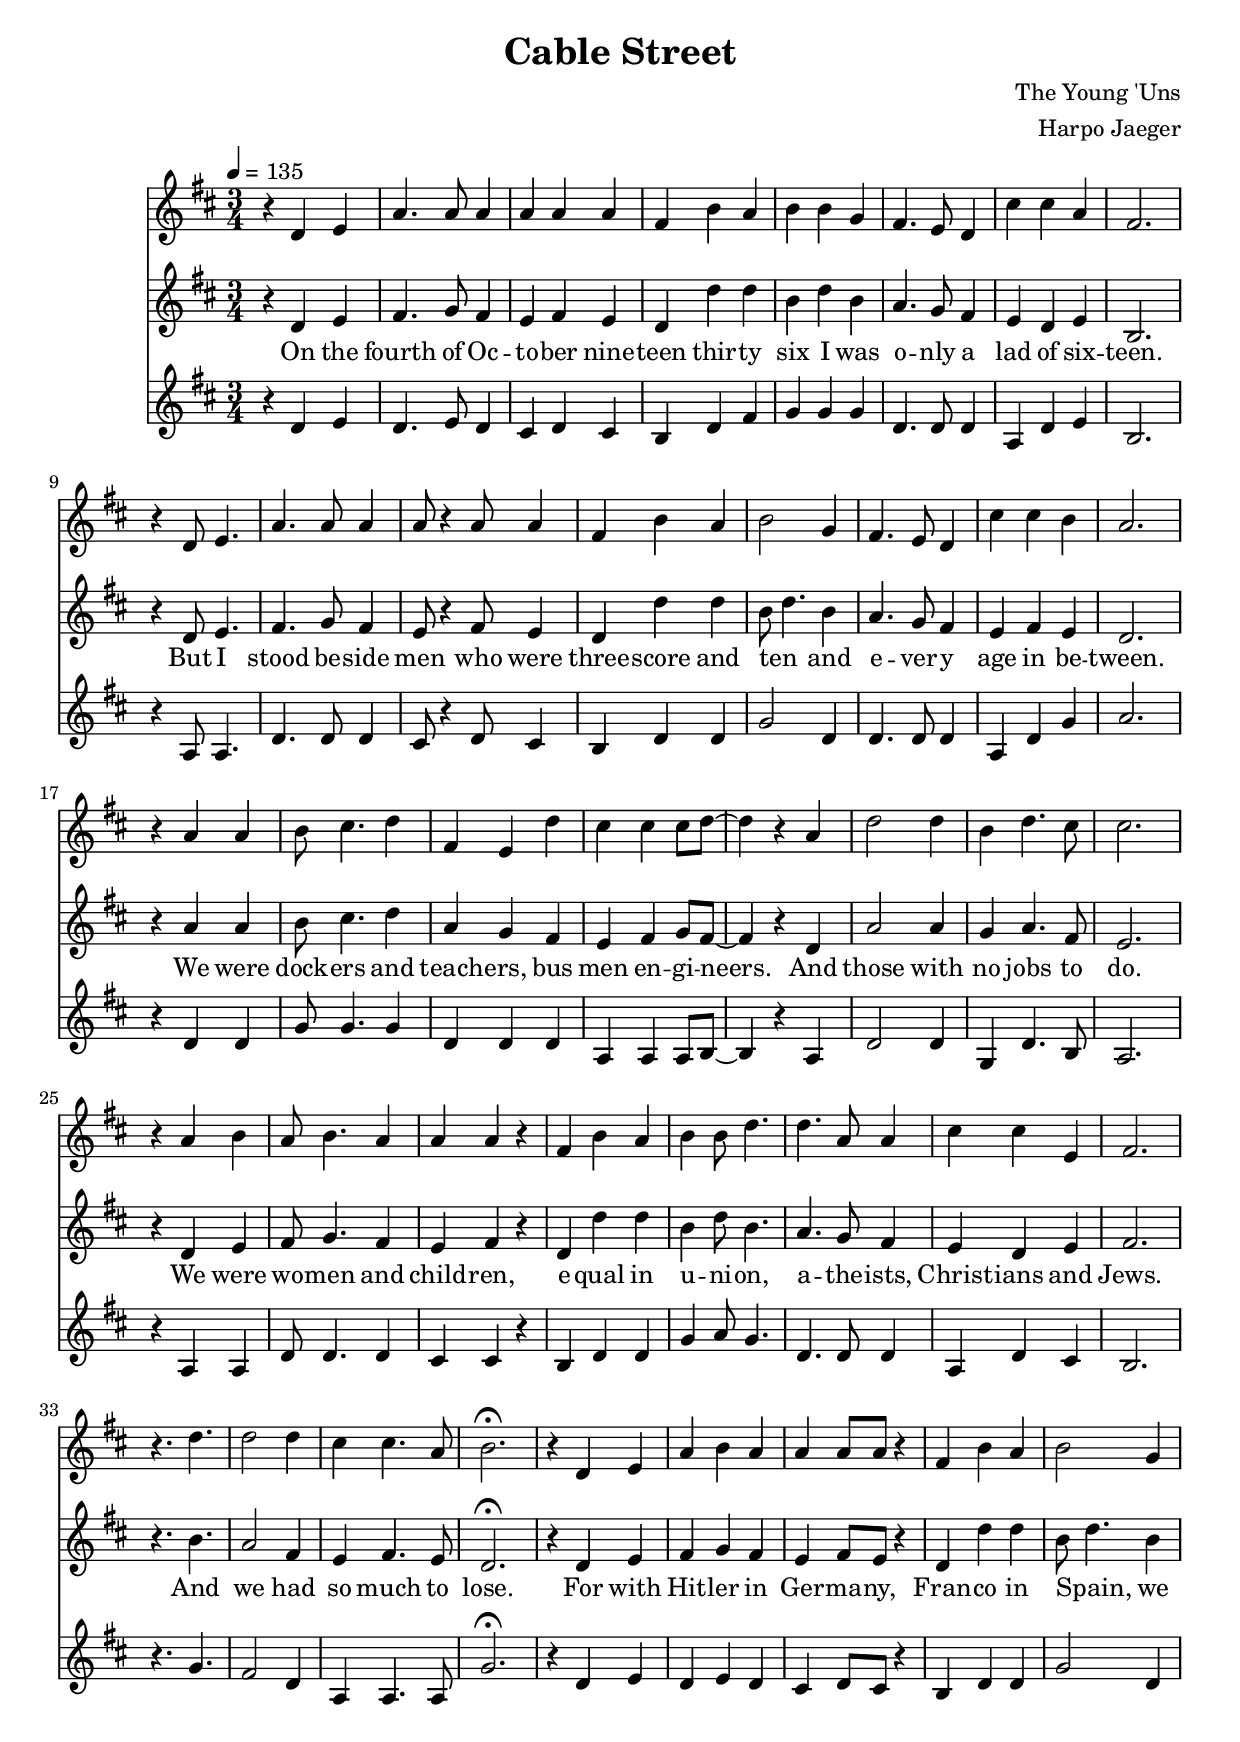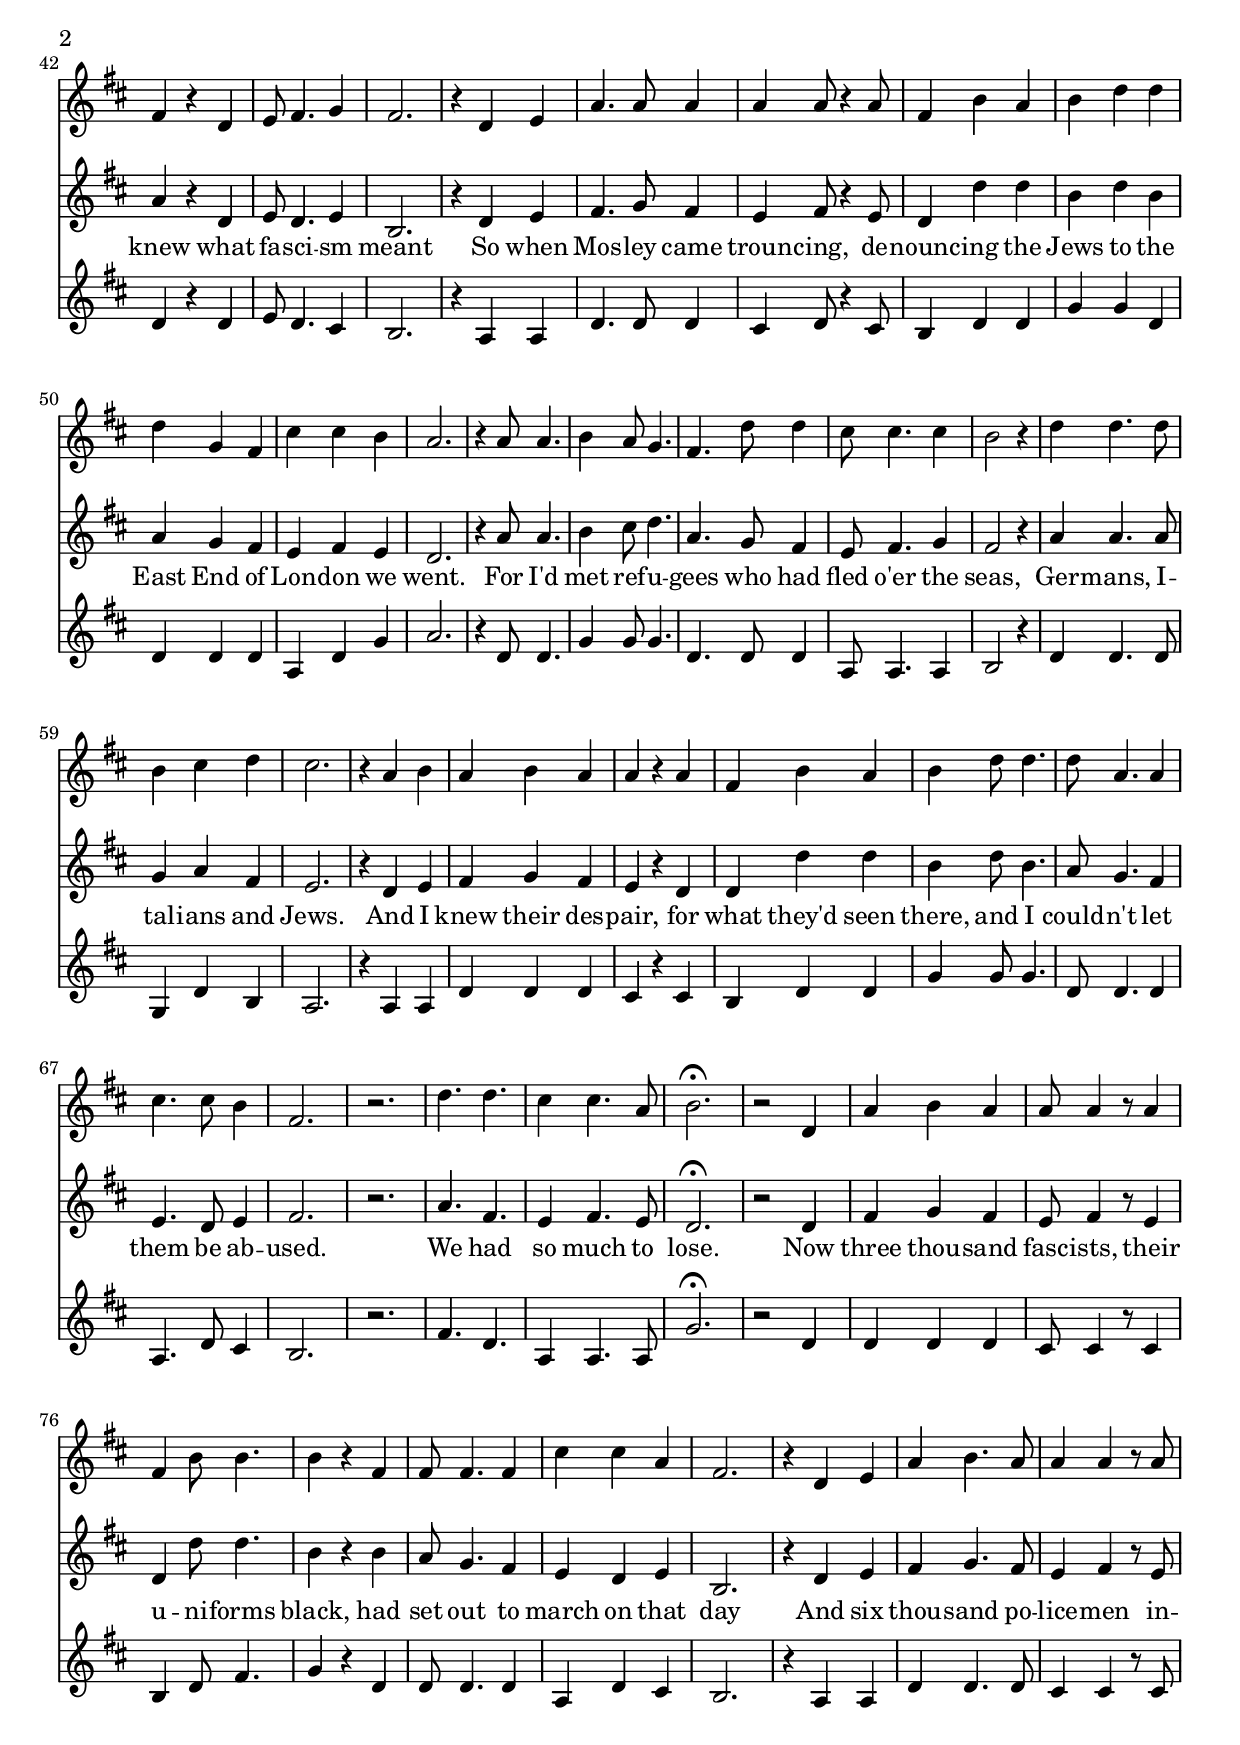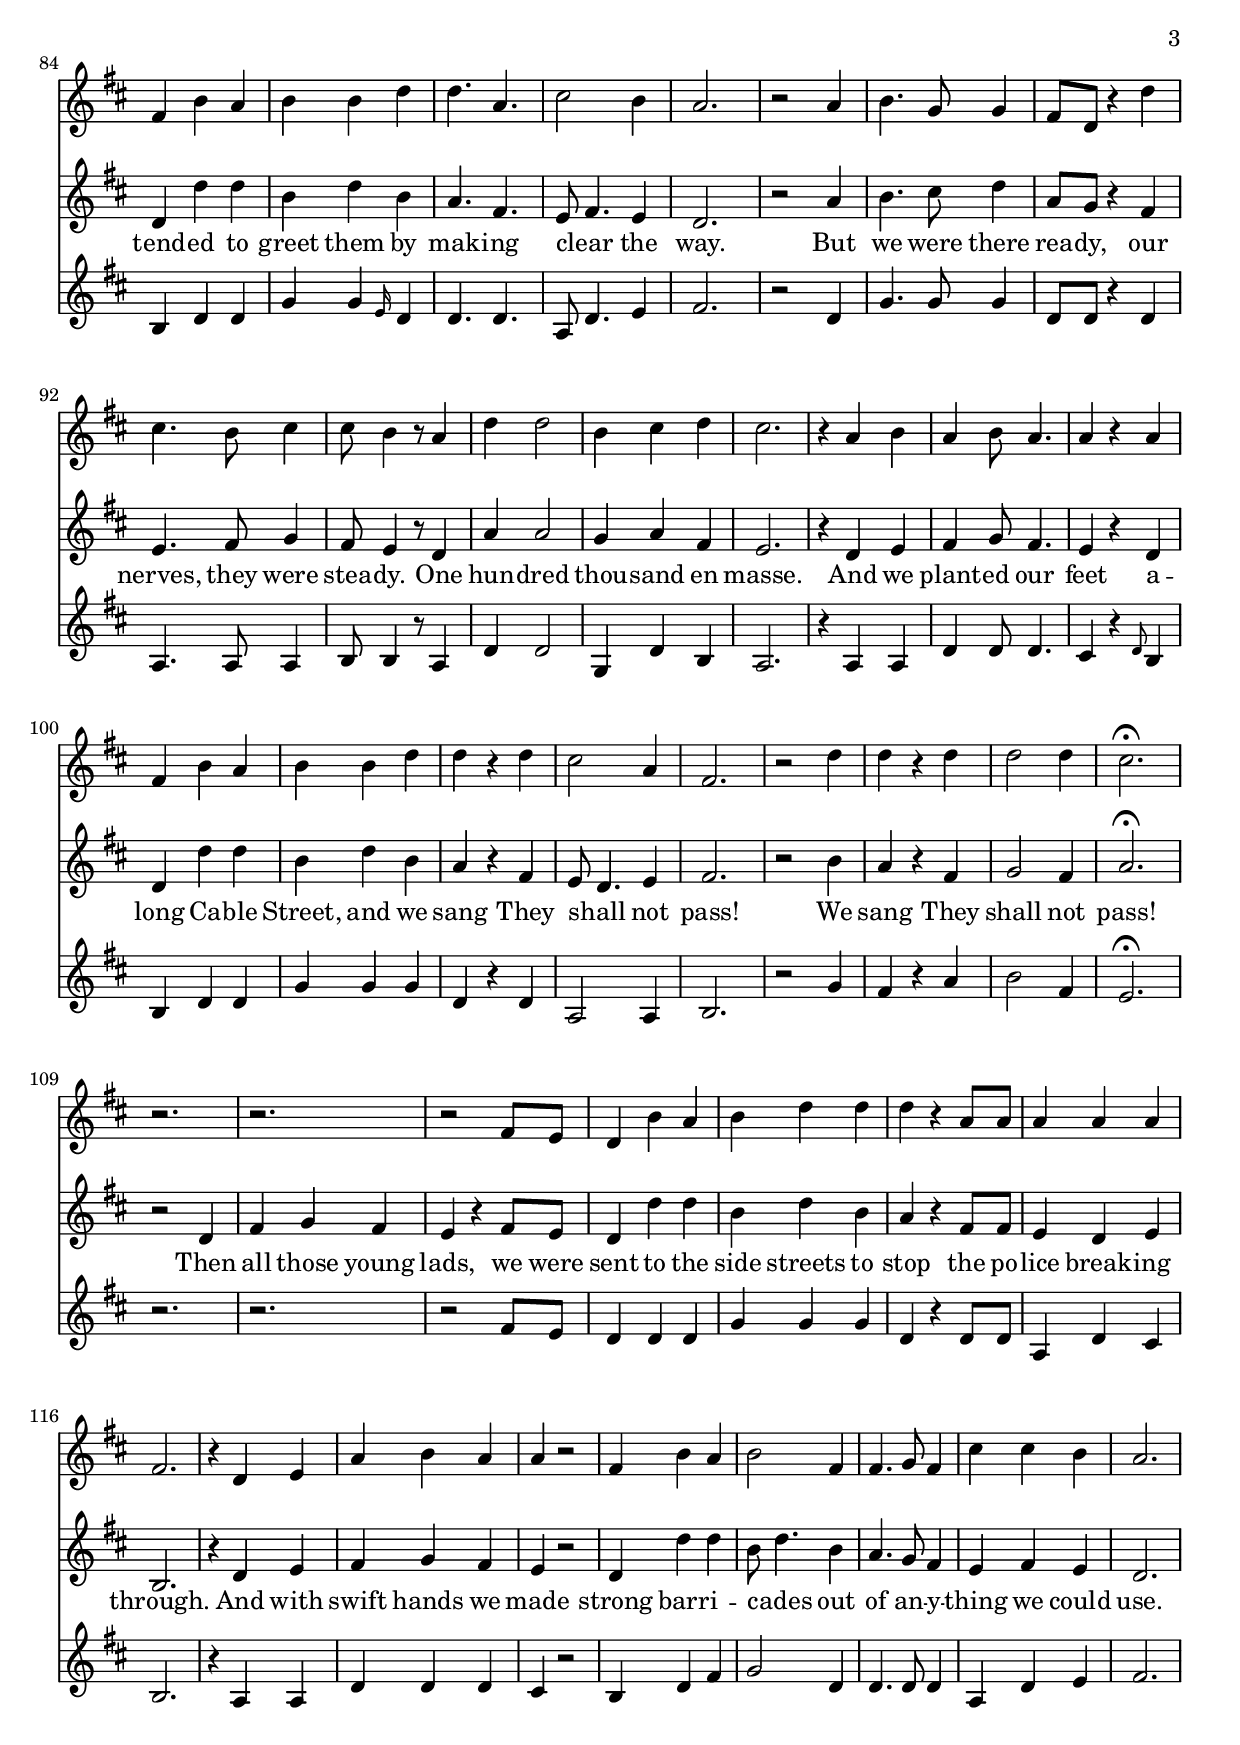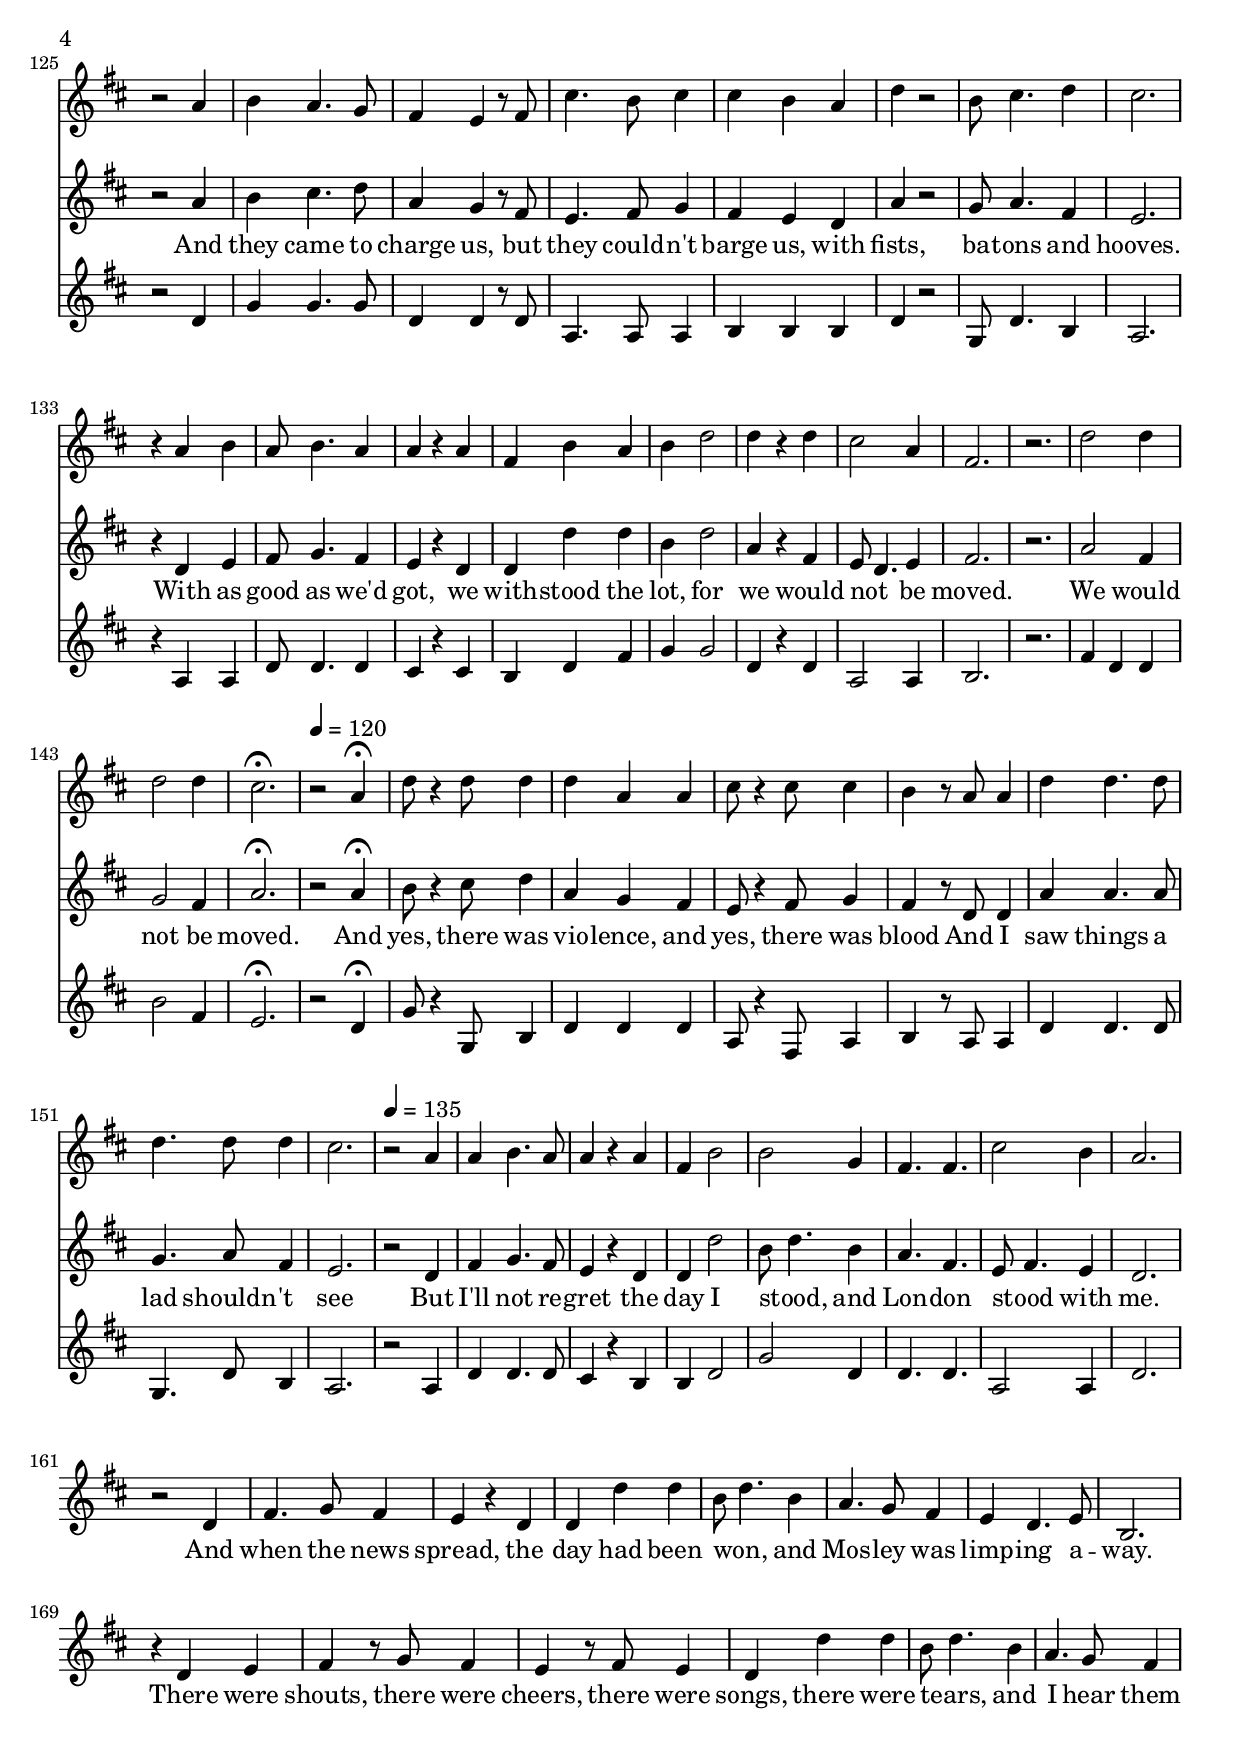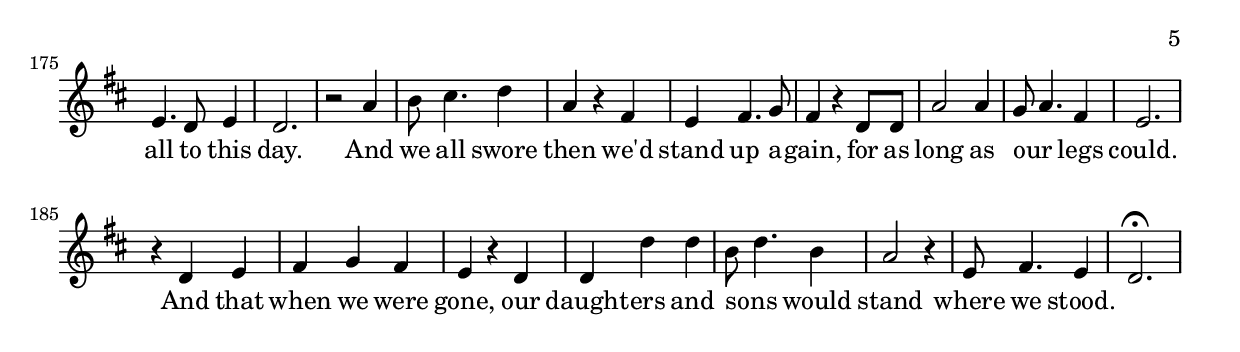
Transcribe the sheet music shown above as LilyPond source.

\version "2.18.2"
\header {
  title = "Cable Street"
  composer = "The Young 'Uns"
  arranger = "Harpo Jaeger"
}

verseone = \lyricmode {
  On the fourth of Oc -- to -- ber nine -- teen thir -- ty six I was o -- nly a lad of six -- teen. 
  But I stood be -- side men who were three -- score and ten and e -- ver -- y age in be -- tween.
  We were dock -- ers and teach -- ers, bus men en -- gi -- neers. And those with no jobs to do.
  We were wo -- men and child -- ren, e -- qual in u -- ni -- on, a -- the -- ists, Christ -- ians and Jews.
  And we had so much to lose.
}

versetwo = \lyricmode {
  For with Hit -- ler in Ger -- ma -- ny, Fran -- co in Spain, we knew what fa -- sci -- sm meant
  So when Mos -- ley came troun -- cing, de -- nounc -- ing the Jews to the East End of Lon -- don we went.
  For I'd met ref -- u -- gees who had fled o'er the seas, Ger -- mans, I -- tal -- ians and Jews.
  And I knew their des -- pair, for what they'd seen there, and I could -- n't let them be ab -- used.
  We had so much to lose.
}

versethree = \lyricmode {
  Now three thou -- sand fasc -- ists, their u -- ni -- forms black, had set out to march on that day
  And six thou -- sand po -- lice -- men in -- tend -- ed to greet them by mak -- ing clear the way.
  But we were there rea -- dy, our nerves, they were stea -- dy. One hun -- dred thou -- sand en masse.
  And we plant -- ed our feet a -- long Ca -- ble Street, and we sang They shall not pass!
  We sang They shall not pass!
}

versefour = \lyricmode {
  Then all those young lads, we were sent to the side streets to stop the po -- lice break -- ing through.
  And with swift hands we made strong barr -- i -- cades out of an -- y -- thing we could use.
  And they came to charge us, but they could -- n't barge us, with fists, ba -- tons and hooves.
  With as good as we'd got, we with -- stood the lot, for we would not be moved.
  We would not be moved.
}

bridge = \lyricmode {
  And yes, there was vio -- lence, and yes, there was blood
  And I saw things a lad shouldn -- 't see
  But I'll not re -- gret the day I stood, and Lon -- don stood with me.
}

versefive = \lyricmode {
  And when the news spread, the day had been won, and Mos -- ley was limp -- ing a -- way.
  There were shouts, there were cheers, there were songs, there were tears, and I hear them all to this day.
  And we all swore then we'd stand up a -- gain, for as long as our legs could.
  And that when we were gone, our daught -- ers and sons would stand where we stood.
}

\score {
<<
\relative c'
\new Voice = alto {
  \key d \major
  r4 d e a4. a8 a4 a a a fis b a b b g fis4. e8 d4 cis' cis a fis2.
  r4 d8 e4. a4. a8 a4 a8 r4 a8 a4 fis b a b2 g4 fis4. e8 d4 cis' cis b a2.
  r4 a a b8 cis4. d4 fis, e d' cis cis cis8 d~d4 r4 a d2 d4 b d4. cis8 cis 2.
  r4 a4 b a8 b4. a4 a a r fis b a b b8 d4. d a8 a4 cis cis e, fis2.
  r4. d'4. d2 d4 cis4 cis4. a8 b2.\fermata

  r4 d, e a4 b a a a8 a r4 fis b a b2 g4 fis r4 d e8 fis4. g4 fis2.
  r4 d e a4. a8 a4 a a8 r4 a8 fis4 b a b d d d g, fis cis' cis b a2.
  r4 a8 a4. b4 a8 g4. fis4. d'8 d4 cis8 cis4. cis4 b2 r4 d d4. d8 b4 cis d cis2.
  r4 a4 b a b a a r a fis b a b d8 d4. d8 a4. a4 cis4. cis8 b4 fis2.
  r2. d'4. d cis4 cis4. a8 b2.\fermata

  r2 d,4 a' b a a8 a4 r8 a4 fis b8 b4. b4 r fis fis8 fis4. fis4 cis' cis a fis2.
  r4 d e a b4. a8 a4 a r8 a fis4 b a b b d d4. a cis2 b4 a2.
  r2 a4 b4. g8 g4 fis8 d r4 d' cis4. b8 cis4 cis8 b4 r8 a4 d d2 b4 cis d cis2.
  r4 a b a b8 a4. a4 r a fis b a b b d d r d cis2 a4 fis2.
  r2 d'4 d r d d2 d4 cis2.\fermata

  r2. r2. r2 fis,8 e d4 b' a b d d d r a8 a a4 a a fis2.
  r4 d e a b a a r2 fis4 b a b2 fis4 fis4. g8 fis4 cis' cis b a2.
  r2 a4 b a4. g8 fis4 e r8 fis cis'4. b8 cis4 cis b a d r2 b8 cis4. d4 cis2.
  r4 a b a8 b4. a4 a r a fis b a b d2 d4 r d cis2 a4 fis2.
  r2. d'2 d4 d2 d4 cis2.\fermata

  r2 a4\fermata d8 r4 d8 d4 d a a cis8 r4 cis8 cis4 b4
  r8 a8 a4 d4 d4. d8 d4. d8 d4 cis2.
  r2 a4 a b4. a8 a4 r4 a fis b2 b2 g4 fis4. fis cis'2 b4 a2.
}
\relative c' 
\new Voice = "tenor" {
  \key d \major
  \tempo 4 = 135
  \time 3/4
  \relative c,
  r4 d e fis4. g8 fis4 e fis e d d' d b d b4 a4. g8 fis4 e d e b2.
  r4 d8 e4. fis4. g8 fis4 e8 r4 fis8 e4 d d' d b8~d4. b4 a4. g8 fis4 e fis e d2.
  r4 a'4 a b8 cis4. d4 a g fis e fis g8 fis8~fis4 r d a'2 a4 g a4. fis8 e2. 
  r4 d e fis8 g4. fis4 e fis r d d' d b4 d8 b4. a4. g8 fis4 e d e fis2.
  r4. b4. a2 fis4 e fis4. e8 d2.\fermata

  r4 d e fis g fis e fis8 e r4 d d' d b8~d4. b4 a r d, e8 d4. e4 b2.
  r4 d e fis4. g8 fis4 e fis8 r4 e8 d4 d' d b d b4 a g fis e fis e d2.
  r4 a'8 a4. b4 cis8 d4. a4. g8 fis4 e8 fis4. g4 fis2 r4 a4 a4. a8 g4 a fis e2. 
  r4 d e fis g fis e r d d d' d b d8 b4. a8 g4. fis4 e4. d8 e4 fis2.
  r2. a4. fis e4 fis4. e8 d2.\fermata

  r2 d4 fis g fis e8 fis4 r8 e4 d d'8 d4. b4 r b a8 g4. fis4 e d e b2.
  r4 d4 e fis g4. fis8 e4 fis r8 e d4 d' d b d b a4. fis e8~fis4. e4 d2.
  r2 a'4 b4. cis8 d4 a8 g r4 fis e4. fis8 g4 fis8 e4 r8 d4 a'4 a2 g4 a fis e2.
  r4 d e fis g8 fis4. e4 r d d d' d b d b a r fis e8~ d4. e4 fis2.
  r2 b4 a r fis g2 fis4 a2.\fermata

  r2 d,4 fis g fis e r fis8 e d4 d' d b d b a r fis8 fis e4 d e b2.
  r4 d e fis g fis e r2 d4 d' d b8~d4. b4 a4. g8 fis4 e fis e d2.
  r2 a'4 b cis4. d8 a4 g r8 fis e4. fis8 g4 fis e d a' r2 g8 a4. fis4 e2.
  r4 d e fis8 g4. fis4 e r d d d' d b d2 a4 r fis e8~d4. e4 fis2.
  r2. a2 fis4 g2 fis4 a2.\fermata

  \tempo 4 = 120
  r2 a4\fermata b8 r4 cis8 d4 a g fis e8 r4  fis8 g4 fis4 r8
  d8 d4 a'4 a4. a8 g4. a8 fis4 e2.
  \tempo 4 = 135
  r2 d4 fis g4. fis8 e4 r d d d'2 b8~d4. b4 a4. fis e8~fis4. e4 d2.

  r2 d4 fis4. g8 fis4 e r d d d' d b8~d4. b4 a4. g8 fis4 e d4. e8 b2.
  r4 d e fis r8 g fis4 e r8 fis e4 d d' d b8~d4. b4 a4. g8 fis4 e4. d8 e4 d2.
  r2 a'4 b8 cis4. d4 a r fis e fis4. g8 fis4 r d8 d a'2 a4 g8~a4. fis4 e2.
  r4 d e fis g fis e r d d d' d b8~d4. b4 a2 r4 e8 fis4. e4 d2.\fermata
  
  
  
}
\new Lyrics \lyricsto "tenor" {
\verseone
\versetwo
\versethree
\versefour
\bridge
\versefive
}
\relative c'
\new Voice = bass {
  \key d \major
  r4 d e d4. e8 d4 cis d cis b d fis g g g d4. d8 d4 a4 d e b2.
  r4 a8 a4. d4. d8 d4 cis8 r4 d8 cis4 b d d g2 d4 d4. d8 d4 a d g a2.
  r4 d, d g8 g4. g4 d d d a a a8 b8~b4 r4 a d2 d4 g, d'4. b8 a2.
  r4 a a d8 d4. d4 cis cis r4 b d d g a8 g4. d4. d8 d4 a d cis b2.
  r4. g'4. fis2 d4 a a4. a8 g'2.\fermata

  r4 d e d e d cis d8 cis r4 b d d g2 d4 d r d e8 d4. cis4 b2.
  r4 a a d4. d8 d4 cis d8 r4 cis8 b4 d d g g d d d d a d g a2.
  r4 d,8 d4. g4 g8 g4. d d8 d4 a8 a4. a4 b2 r4 d4 d4. d8 g,4 d' b a2.
  r4 a a d d d cis r cis b d d g g8 g4. d8 d4. d4 a4. d8 cis4 b2.
  r2. fis'4. d a4 a4. a8 g'2.\fermata

  r2 d4 d d d cis8 cis4 r8 cis4 b4 d8 fis4. g4 r d d8 d4. d4 a d cis b2.
  r4 a a d d4. d8 cis4 cis r8 cis b4 d d g g \grace e16 d4 d4. d a8~d4. e4 fis2.
  r2 d4 g4. g8 g4 d8 d r4 d a4. a8 a4 b8 b4 r8 a4 d d2 g,4 d' b a2.
  r4 a a d d8 d4. cis4 r \grace d8 b4 b d d g g g d r d a2 a4 b2.
  r2 g'4 fis r a b2 fis4 e2.\fermata

  r2. r2. r2 fis8 e d4 d d g g g d r d8 d a4 d cis b2.
  r4 a a d d d cis r2 b4 d fis g2 d4 d4. d8 d4 a4 d e fis2.
  r2 d4 g g4. g8 d4 d r8 d a4. a8 a4 b b b d r2 g,8 d'4. b4 a2.
  r4 a4 a d8 d4. d4 cis r cis b d fis g g2 d4 r d a2 a4 b2.
  r2. fis'4 d d b'2 fis4 e2.\fermata

  r2 d4\fermata g8 r4 g,8 b4 d d d a8 r4 fis8 a4 b4
  r8 a8 a4 d4 d4. d8 g,4. d'8 b4 a2.
  r2 a4 d4 d4. d8 cis4 r4 b4 b4 d2 g2 d4 d4. d4. a2 a4 d2.
}
>>
\layout { }
\midi { }
}

